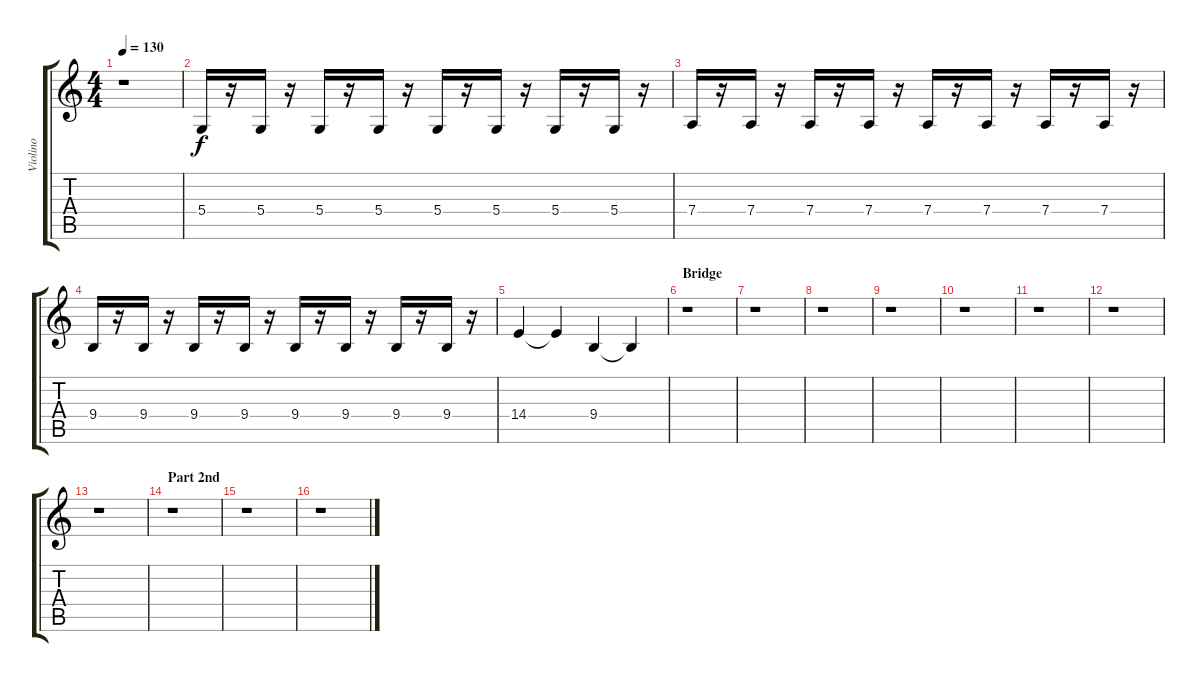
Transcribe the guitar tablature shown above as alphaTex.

\track ("Violino" "Violino") {instrument violin}
\staff {score tabs}
\tuning (E4 B3 G3 D3 A2 E2) {hide}
\ts (4 4)
\tempo 130
\clef g2
\ks c
r.1{dy f} |
5.4.16 r.16 5.4.16 r.16 5.4.16 r.16 5.4.16 r.16 5.4.16 r.16 5.4.16 r.16 5.4.16 r.16 5.4.16 r.16 |
7.4.16 r.16 7.4.16 r.16 7.4.16 r.16 7.4.16 r.16 7.4.16 r.16 7.4.16 r.16 7.4.16 r.16 7.4.16 r.16 |
9.4.16 r.16 9.4.16 r.16 9.4.16 r.16 9.4.16 r.16 9.4.16 r.16 9.4.16 r.16 9.4.16 r.16 9.4.16 r.16 |
14.4.4 14.4{t}.4 9.4.4 9.4{t}.4 |
\section ("" "Bridge")
r.1 |
r.1 |
r.1 |
r.1 |
r.1 |
r.1 |
r.1 |
r.1 |
\section ("" "Part 2nd")
r.1 |
r.1 |
r.1
